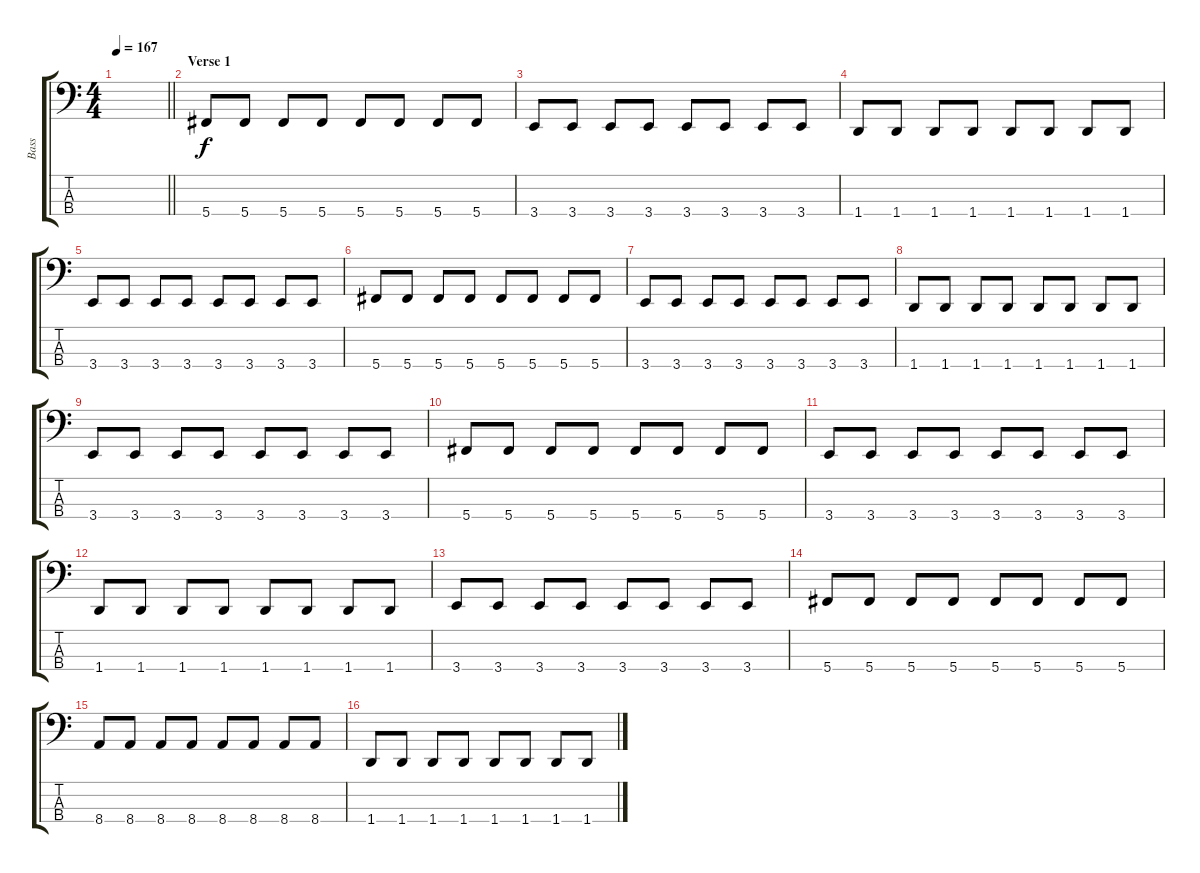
\track ("Bass" "Bass") {instrument electricbasspick}
\staff {score tabs}
\tuning (Gb2 Db2 Ab1 Db1) {hide}
\ts (4 4)
\tempo 167
\clef f4
\barLineRight lightlight
\ks c
|
\section ("" "Verse 1")
5.4.8 5.4.8 5.4.8 5.4.8 5.4.8 5.4.8 5.4.8 5.4.8 |
3.4.8 3.4.8 3.4.8 3.4.8 3.4.8 3.4.8 3.4.8 3.4.8 |
1.4.8 1.4.8 1.4.8 1.4.8 1.4.8 1.4.8 1.4.8 1.4.8 |
3.4.8 3.4.8 3.4.8 3.4.8 3.4.8 3.4.8 3.4.8 3.4.8 |
5.4.8 5.4.8 5.4.8 5.4.8 5.4.8 5.4.8 5.4.8 5.4.8 |
3.4.8 3.4.8 3.4.8 3.4.8 3.4.8 3.4.8 3.4.8 3.4.8 |
1.4.8 1.4.8 1.4.8 1.4.8 1.4.8 1.4.8 1.4.8 1.4.8 |
3.4.8 3.4.8 3.4.8 3.4.8 3.4.8 3.4.8 3.4.8 3.4.8 |
5.4.8 5.4.8 5.4.8 5.4.8 5.4.8 5.4.8 5.4.8 5.4.8 |
3.4.8 3.4.8 3.4.8 3.4.8 3.4.8 3.4.8 3.4.8 3.4.8 |
1.4.8 1.4.8 1.4.8 1.4.8 1.4.8 1.4.8 1.4.8 1.4.8 |
3.4.8 3.4.8 3.4.8 3.4.8 3.4.8 3.4.8 3.4.8 3.4.8 |
5.4.8 5.4.8 5.4.8 5.4.8 5.4.8 5.4.8 5.4.8 5.4.8 |
8.4.8 8.4.8 8.4.8 8.4.8 8.4.8 8.4.8 8.4.8 8.4.8 |
1.4.8 1.4.8 1.4.8 1.4.8 1.4.8 1.4.8 1.4.8 1.4.8
